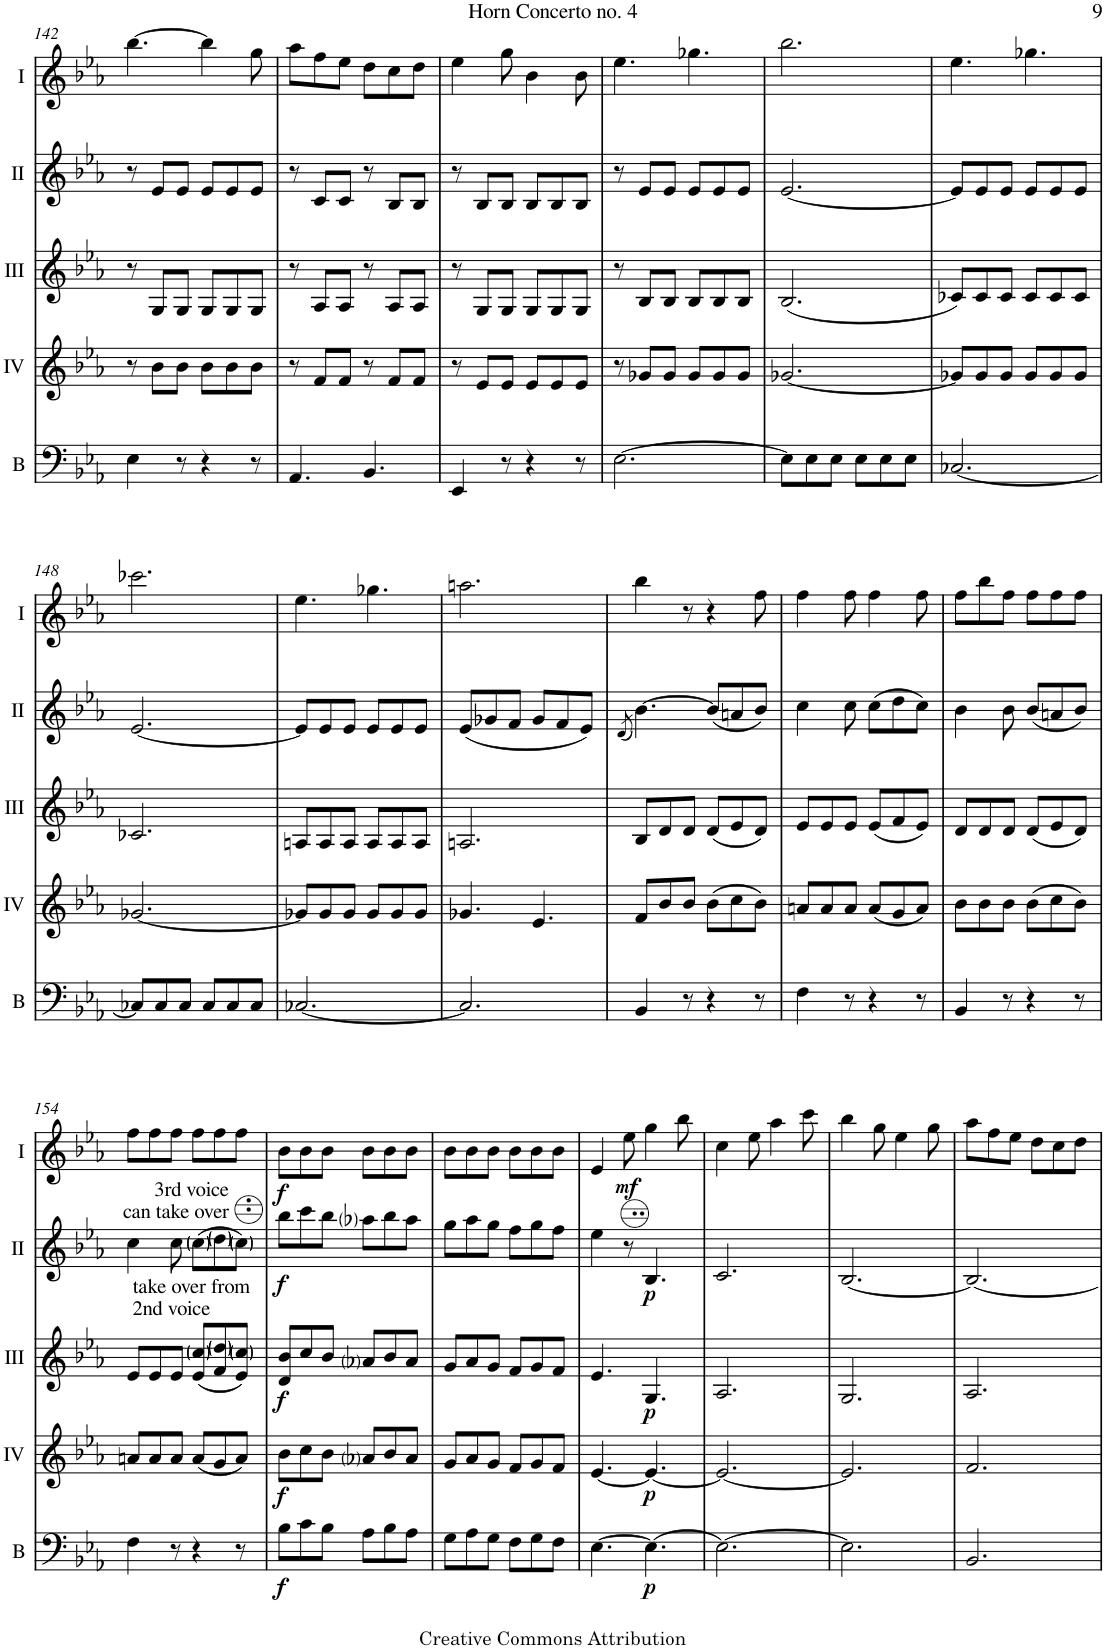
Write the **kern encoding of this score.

**kern	**dynam	**kern	**dynam	**kern	**dynam	**kern	**dynam	**kern	**dynam
*part5	*part5	*part4	*part4	*part3	*part3	*part2	*part2	*part1	*part1
*staff5	*staff5	*staff4	*staff4	*staff3	*staff3	*staff2	*staff2	*staff1	*staff1
*I"Bass	*	*I"Acc. 4	*	*I"Acc. 3	*	*I"Acc. 2	*	*I"Acc. 1	*
*I'B	*	*	*	*	*	*	*	*	*
!!LO:PB:g=z
*clefF4	*	*clefG2	*	*clefG2	*	*clefG2	*	*clefG2	*
*Trd7c12	*	*Trd7c12	*	*	*	*	*	*Trd7c12	*
*k[b-e-a-]	*	*k[b-e-a-]	*	*k[b-e-a-]	*	*k[b-e-a-]	*	*k[b-e-a-]	*
*M6/8	*	*M6/8	*	*M6/8	*	*M6/8	*	*M6/8	*
=142	=142	=142	=142	=142	=142	=142	=142	=142	=142
4E-\	.	8r	.	8r	.	8r	.	[4.bb-\	.
.	.	8b-\L	.	8G/L	.	8e-/L	.	.	.
8r	.	8b-\J	.	8G/J	.	8e-/J	.	.	.
4r	.	8b-\L	.	8G/L	.	8e-/L	.	4bb-\]	.
.	.	8b-\	.	8G/	.	8e-/	.	.	.
8r	.	8b-\J	.	8G/J	.	8e-/J	.	8gg\	.
=143	=143	=143	=143	=143	=143	=143	=143	=143	=143
4.AA-/	.	8r	.	8r	.	8r	.	8aa-\L	.
.	.	8f/L	.	8A-/L	.	8c/L	.	8ff\	.
.	.	8f/J	.	8A-/J	.	8c/J	.	8ee-\J	.
4.BB-/	.	8r	.	8r	.	8r	.	8dd\L	.
.	.	8f/L	.	8A-/L	.	8B-/L	.	8cc\	.
.	.	8f/J	.	8A-/J	.	8B-/J	.	8dd\J	.
=144	=144	=144	=144	=144	=144	=144	=144	=144	=144
4EE-/	.	8r	.	8r	.	8r	.	4ee-\	.
.	.	8e-/L	.	8G/L	.	8B-/L	.	.	.
8r	.	8e-/J	.	8G/J	.	8B-/J	.	8gg\	.
4r	.	8e-/L	.	8G/L	.	8B-/L	.	4b-\	.
.	.	8e-/	.	8G/	.	8B-/	.	.	.
8r	.	8e-/J	.	8G/J	.	8B-/J	.	8b-\	.
=145	=145	=145	=145	=145	=145	=145	=145	=145	=145
[2.E-\	.	8r	.	8r	.	8r	.	4.ee-\	.
.	.	8g-X/L	.	8B-/L	.	8e-/L	.	.	.
.	.	8g-/J	.	8B-/J	.	8e-/J	.	.	.
.	.	8g-/L	.	8B-/L	.	8e-/L	.	4.gg-X\	.
.	.	8g-/	.	8B-/	.	8e-/	.	.	.
.	.	8g-/J	.	8B-/J	.	8e-/J	.	.	.
=146	=146	=146	=146	=146	=146	=146	=146	=146	=146
8E-\L]	.	[2.g-X/	.	(2.B-/	.	[2.e-/	.	2.bb-\	.
8E-\	.	.	.	.	.	.	.	.	.
8E-\J	.	.	.	.	.	.	.	.	.
8E-\L	.	.	.	.	.	.	.	.	.
8E-\	.	.	.	.	.	.	.	.	.
8E-\J	.	.	.	.	.	.	.	.	.
=147	=147	=147	=147	=147	=147	=147	=147	=147	=147
[2.C-X/	.	8g-X/L]	.	8c-X/L)	.	8e-/L]	.	4.ee-\	.
.	.	8g-/	.	8c-/	.	8e-/	.	.	.
.	.	8g-/J	.	8c-/J	.	8e-/J	.	.	.
.	.	8g-/L	.	8c-/L	.	8e-/L	.	4.gg-X\	.
.	.	8g-/	.	8c-/	.	8e-/	.	.	.
.	.	8g-/J	.	8c-/J	.	8e-/J	.	.	.
!!LO:LB:g=z
=148	=148	=148	=148	=148	=148	=148	=148	=148	=148
8C-X/L]	.	[2.g-X/	.	2.c-X/	.	[2.e-/	.	2.ccc-X\	.
8C-/	.	.	.	.	.	.	.	.	.
8C-/J	.	.	.	.	.	.	.	.	.
8C-/L	.	.	.	.	.	.	.	.	.
8C-/	.	.	.	.	.	.	.	.	.
8C-/J	.	.	.	.	.	.	.	.	.
=149	=149	=149	=149	=149	=149	=149	=149	=149	=149
[2.C-X/	.	8g-X/L]	.	8An/L	.	8e-/L]	.	4.ee-\	.
.	.	8g-/	.	8A/	.	8e-/	.	.	.
.	.	8g-/J	.	8A/J	.	8e-/J	.	.	.
.	.	8g-/L	.	8A/L	.	8e-/L	.	4.gg-X\	.
.	.	8g-/	.	8A/	.	8e-/	.	.	.
.	.	8g-/J	.	8A/J	.	8e-/J	.	.	.
=150	=150	=150	=150	=150	=150	=150	=150	=150	=150
2.C-/]	.	4.g-X/	.	2.An/	.	(8e-/L	.	2.aan\	.
.	.	.	.	.	.	8g-X/	.	.	.
.	.	.	.	.	.	8f/J	.	.	.
.	.	4.e-/	.	.	.	8g-/L	.	.	.
.	.	.	.	.	.	8f/	.	.	.
.	.	.	.	.	.	8e-/J)	.	.	.
=151	=151	=151	=151	=151	=151	=151	=151	=151	=151
.	.	.	.	.	.	(8qd/	.	.	.
4BB-/	.	8f/L	.	8B-/L	.	[4.b-\)	.	4bb-\	.
.	.	8b-/	.	8d/	.	.	.	.	.
8r	.	8b-/J	.	8d/J	.	.	.	8r	.
4r	.	(8b-\L	.	(8d/L	.	(8b-/L]	.	4r	.
.	.	8cc\	.	8e-/	.	8an/	.	.	.
8r	.	8b-\J)	.	8d/J)	.	8b-/J)	.	8ff\	.
=152	=152	=152	=152	=152	=152	=152	=152	=152	=152
4F\	.	8an/L	.	8e-/L	.	4cc\	.	4ff\	.
.	.	8a/	.	8e-/	.	.	.	.	.
8r	.	8a/J	.	8e-/J	.	8cc\	.	8ff\	.
4r	.	(8a/L	.	(8e-/L	.	(8cc\L	.	4ff\	.
.	.	8g/	.	8f/	.	8dd\	.	.	.
8r	.	8a/J)	.	8e-/J)	.	8cc\J)	.	8ff\	.
=153	=153	=153	=153	=153	=153	=153	=153	=153	=153
4BB-/	.	8b-\L	.	8d/L	.	4b-\	.	8ff\L	.
.	.	8b-\	.	8d/	.	.	.	8bb-\	.
8r	.	8b-\J	.	8d/J	.	8b-\	.	8ff\J	.
4r	.	(8b-\L	.	(8d/L	.	(8b-/L	.	8ff\L	.
.	.	8cc\	.	8e-/	.	8an/	.	8ff\	.
8r	.	8b-\J)	.	8d/J)	.	8b-/J)	.	8ff\J	.
!!LO:LB:g=z
=154	=154	=154	=154	=154	=154	=154	=154	=154	=154
4F\	.	8an/L	.	8e-/L	.	4cc\	.	8ff\L	.
.	.	8a/	.	8e-/	.	.	.	8ff\	.
8r	.	8a/J	.	8e-/J	.	8cc\	.	8ff\J	.
!	!	!	!	!	!	!LO:TX:a:t=3rd voice	!	!	!
!	!	!	!	!	!	!LO:TX:a:t=can take over	!	!	!
!	!	!	!	!LO:TX:a:t=take over from	!	!	!	!	!
!	!	!	!	!LO:TX:a:t=2nd voice	!	!	!	!	!
4r	.	(8a/L	.	(8e-/ 8cc/L	.	(8cc\L	.	8ff\L	.
.	.	8g/	.	8f/ 8dd/	.	8dd\	.	8ff\	.
8r	.	8a/J)	.	8e-/ 8cc/J)	.	8cc\J)	.	8ff\J	.
=155	=155	=155	=155	=155	=155	=155	=155	=155	=155
!	!LO:DY:b	!	!LO:DY:b	!	!LO:DY:b	!	!LO:DY:b	!	!LO:DY:b
8B-\L	f	8b-\L	f	8d/ 8b-/L	f	8bb-\L	f	8b-\L	f
8c\	.	8cc\	.	8cc/	.	8ccc\	.	8b-\	.
8B-\J	.	8b-\J	.	8b-/J	.	8bb-\J	.	8b-\J	.
8A-\L	.	8a-i/L	.	8a-i/L	.	8aa-i\L	.	8b-\L	.
8B-\	.	8b-/	.	8b-/	.	8bb-\	.	8b-\	.
8A-\J	.	8a-/J	.	8a-/J	.	8aa-\J	.	8b-\J	.
=156	=156	=156	=156	=156	=156	=156	=156	=156	=156
8G\L	.	8g/L	.	8g/L	.	8gg\L	.	8b-\L	.
8A-\	.	8a-/	.	8a-/	.	8aa-\	.	8b-\	.
8G\J	.	8g/J	.	8g/J	.	8gg\J	.	8b-\J	.
8F\L	.	8f/L	.	8f/L	.	8ff\L	.	8b-\L	.
8G\	.	8g/	.	8g/	.	8gg\	.	8b-\	.
8F\J	.	8f/J	.	8f/J	.	8ff\J	.	8b-\J	.
=157	=157	=157	=157	=157	=157	=157	=157	=157	=157
[4.E-\	.	[4.e-/	.	4.e-/	.	4ee-\	.	4e-/	.
!	!	!	!	!	!	!	!	!	!LO:DY:b
.	.	.	.	.	.	8r	.	8ee-\	mf
!	!LO:DY:b	!	!LO:DY:b	!	!LO:DY:b	!	!LO:DY:b	!	!
4.E-\_	p	4.e-/_	p	4.G/	p	4.B-/	p	4gg\	.
.	.	.	.	.	.	.	.	8bb-\	.
=158	=158	=158	=158	=158	=158	=158	=158	=158	=158
2.E-\_	.	2.e-/_	.	2.A-/	.	2.c/	.	4cc\	.
.	.	.	.	.	.	.	.	8ee-\	.
.	.	.	.	.	.	.	.	4aa-\	.
.	.	.	.	.	.	.	.	8ccc\	.
=159	=159	=159	=159	=159	=159	=159	=159	=159	=159
2.E-\]	.	2.e-/]	.	2.G/	.	[2.B-/	.	4bb-\	.
.	.	.	.	.	.	.	.	8gg\	.
.	.	.	.	.	.	.	.	4ee-\	.
.	.	.	.	.	.	.	.	8gg\	.
=160	=160	=160	=160	=160	=160	=160	=160	=160	=160
2.BB-/	.	2.f/	.	2.A-/	.	2.B-/_	.	8aa-\L	.
.	.	.	.	.	.	.	.	8ff\	.
.	.	.	.	.	.	.	.	8ee-\J	.
.	.	.	.	.	.	.	.	8dd\L	.
.	.	.	.	.	.	.	.	8cc\	.
.	.	.	.	.	.	.	.	8dd\J	.
=	=	=	=	=	=	=	=	=	=
*-	*-	*-	*-	*-	*-	*-	*-	*-	*-
